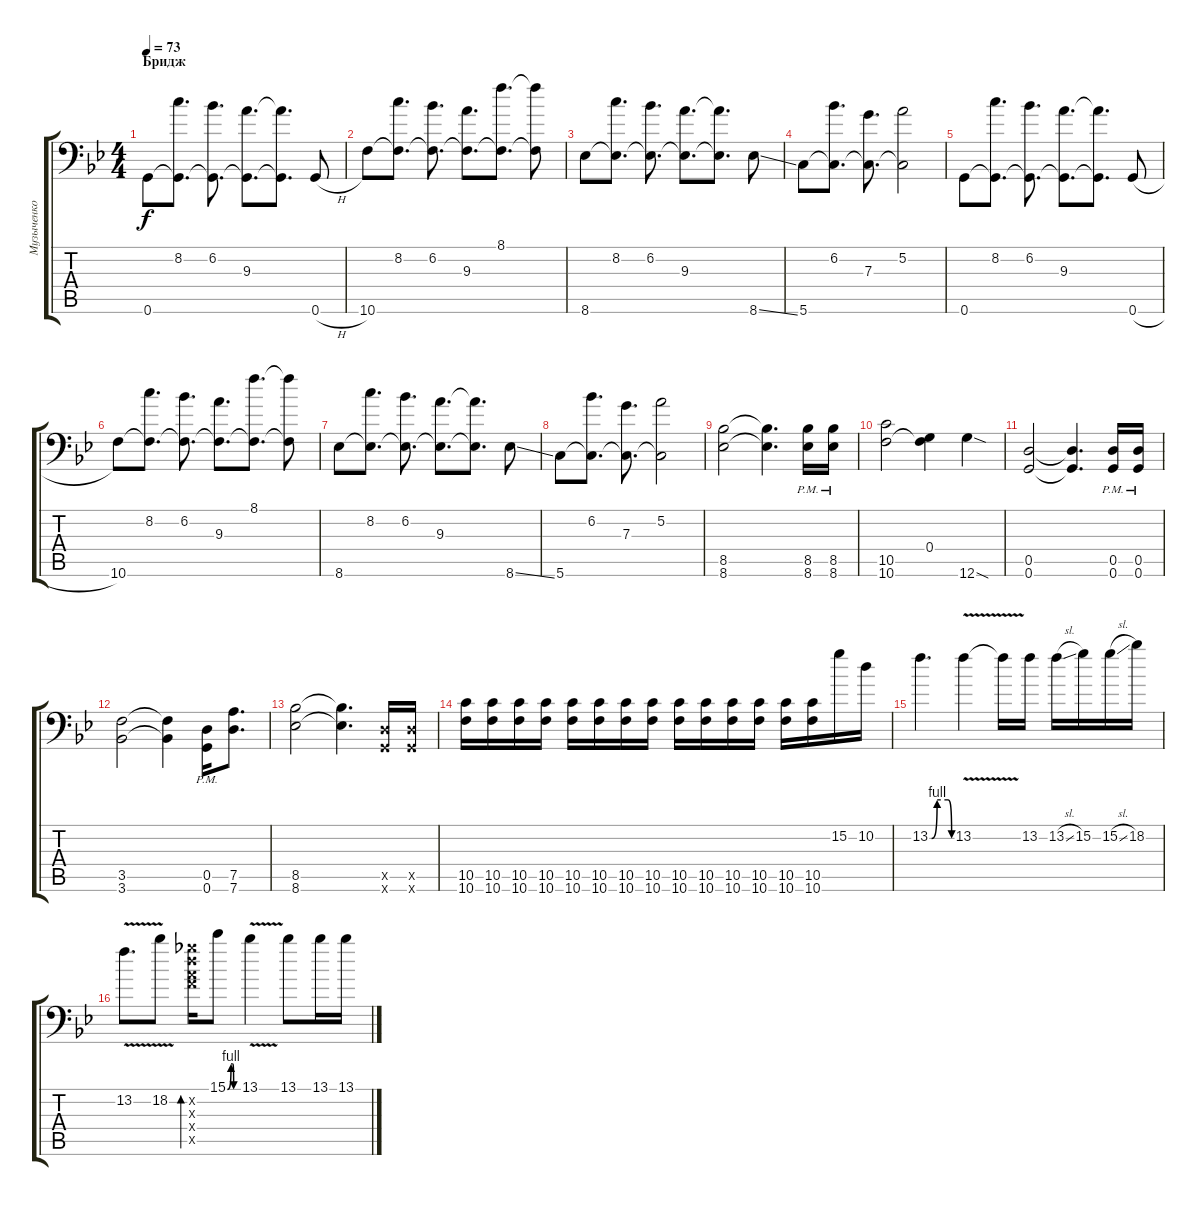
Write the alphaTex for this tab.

\track ("Музыченко" "Музыченко") {instrument distortionguitar}
\staff {score tabs}
\tuning (A3 E3 C3 G2 D2 G1) {hide}
\ts (4 4)
\section ("" "Бридж")
\tempo 73
\clef f4
\ks gminor
0.6.8{dy f} (8.2 0.6{t}).8{d} (6.2 0.6{t}).8{d} (9.3 0.6{t}).8{d} (9.3{t} 0.6{t}).8{d} 0.6{h}.8 |
10.6.8 (8.2 10.6{t}).8{d} (6.2 10.6{t}).8{d} (9.3 10.6{t}).8{d} (8.1 10.6{t}).8{d} (8.1{t} 10.6{t}).8 |
8.6.8 (8.2 8.6{t}).8{d} (6.2 8.6{t}).8{d} (9.3 8.6{t}).8{d} (9.3{t} 8.6{t}).8{d} 8.6{ss}.8 |
5.6.8 (6.2 5.6{t}).8{d} (7.3 5.6{t}).8{d} (5.2 5.6{t}).2 |
0.6.8 (8.2 0.6{t}).8{d} (6.2 0.6{t}).8{d} (9.3 0.6{t}).8{d} (9.3{t} 0.6{t}).8{d} 0.6{h}.8 |
10.6.8 (8.2 10.6{t}).8{d} (6.2 10.6{t}).8{d} (9.3 10.6{t}).8{d} (8.1 10.6{t}).8{d} (8.1{t} 10.6{t}).8 |
8.6.8 (8.2 8.6{t}).8{d} (6.2 8.6{t}).8{d} (9.3 8.6{t}).8{d} (9.3{t} 8.6{t}).8{d} 8.6{ss}.8 |
5.6.8 (6.2 5.6{t}).8{d} (7.3 5.6{t}).8{d} (5.2 5.6{t}).2 |
(8.5 8.6).2 (8.5{t} 8.6{t}).4{d} (8.5{pm} 8.6{pm}).16 (8.5{pm} 8.6{pm}).16 |
(10.5 10.6).2 (0.4 10.6{t}).4 12.6{sod}.4 |
(0.5 0.6).2 (0.5{t} 0.6{t}).4{d} (0.5{pm} 0.6{pm}).16 (0.5{pm} 0.6{pm}).16 |
(3.5 3.6).2 (3.5{t} 3.6{t}).4 (0.5{pm} 0.6{pm}).16 (7.5 7.6).8{d} |
(8.5 8.6).2 (8.5{t} 8.6{t}).4{d} (0.5{x} 0.6{x}).16 (0.5{x} 0.6{x}).16 |
(10.5 10.6).16 (10.5 10.6).16 (10.5 10.6).16 (10.5 10.6).16 (10.5 10.6).16 (10.5 10.6).16 (10.5 10.6).16 (10.5 10.6).16 (10.5 10.6).16 (10.5 10.6).16 (10.5 10.6).16 (10.5 10.6).16 (10.5 10.6).16 (10.5 10.6).16 15.2.16 10.2.16 |
13.2{be (custom 0 0 5 0 20 4 50 4 60 0)}.4{d} 13.2{v}.4 13.2{t}.16 13.2.16 13.2{sl}.16 15.2.16 15.2{sl}.16 18.2.16 |
13.2{v}.8{d} 18.2{v}.8 (14.2{x} 14.3{x} 14.4{x} 15.5{x}).16{bd 120} 15.1{be (custom 0 0 20 4 30 4 35 0 60 0)}.8 13.1{v}.4 13.1.8 13.1.16 13.1.16
